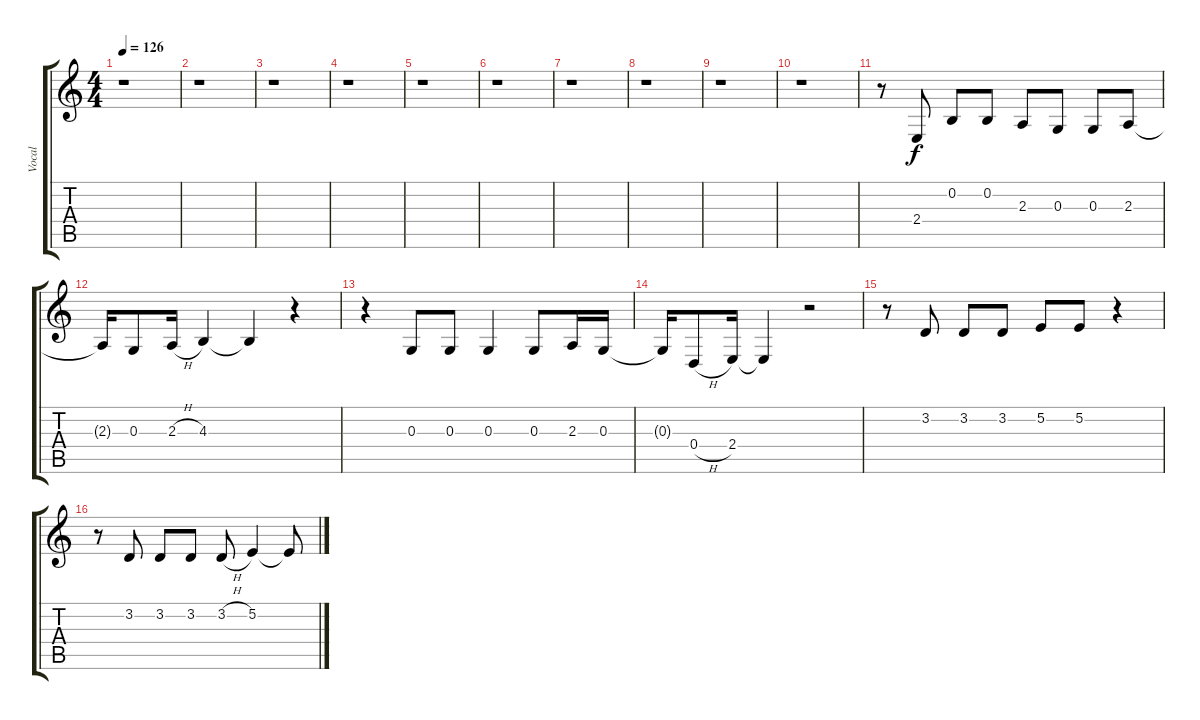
\track ("Vocal" "Vocal") {instrument harmonica}
\staff {score tabs}
\tuning (E4 B3 G3 D3 A2 E2) {hide}
\ts (4 4)
\tempo 126
\clef g2
\ks c
r.1{dy f} |
r.1 |
r.1 |
r.1 |
r.1 |
r.1 |
r.1 |
r.1 |
r.1 |
r.1 |
r.8 2.4.8 0.2.8 0.2.8 2.3.8 0.3.8 0.3.8 2.3.8 |
2.3{t}.16 0.3.8 2.3{h}.16 4.3.4 4.3{t}.4 r.4 |
r.4 0.3.8 0.3.8 0.3.4 0.3.8 2.3.16 0.3.16 |
0.3{t}.16 0.4{h}.8 2.4.16 2.4{t}.4 r.2 |
r.8 3.2.8 3.2.8 3.2.8 5.2.8 5.2.8 r.4 |
r.8 3.2.8 3.2.8 3.2.8 3.2{h}.8 5.2.4 5.2{t}.8
